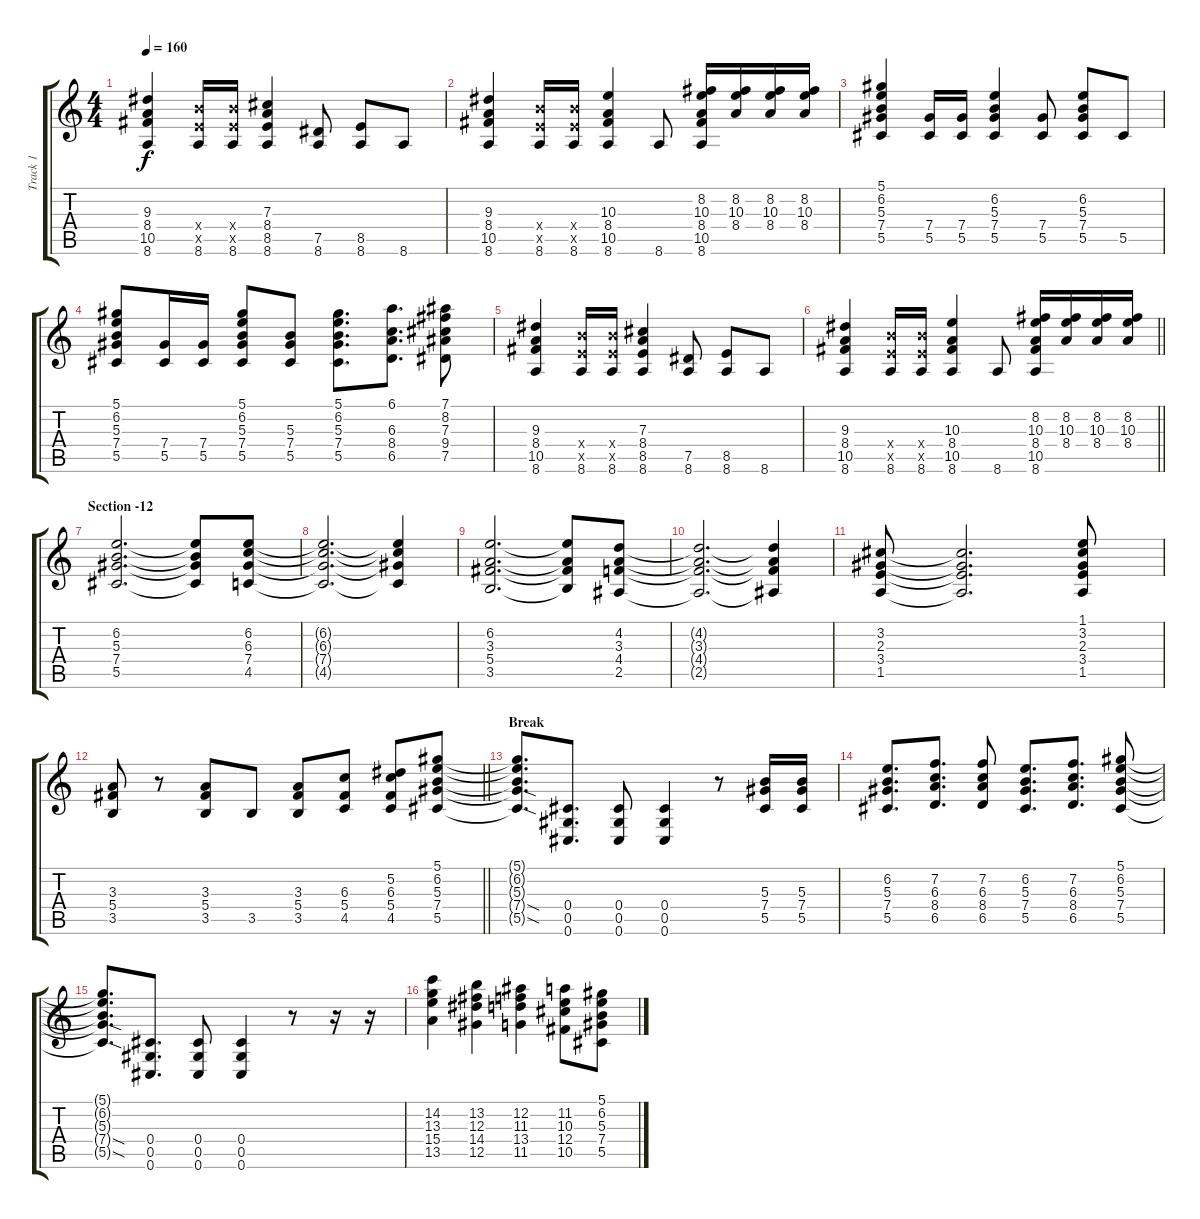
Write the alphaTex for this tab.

\track ("Track 1" "Track 1") {instrument overdrivenguitar}
\staff {score tabs}
\tuning (Eb4 Bb3 Gb3 Db3 Ab2 Db2) {hide}
\ts (4 4)
\tempo 160
\clef g2
\ks c
(9.3 8.4 10.5 8.6).4{dy f} (10.4{x} 8.5{x} 8.6).16 (10.4{x} 8.5{x} 8.6).16 (7.3 8.4 8.5 8.6).4 (7.5 8.6).8 (8.5 8.6).8 8.6.8 |
(9.3 8.4 10.5 8.6).4 (10.4{x} 8.5{x} 8.6).16 (10.4{x} 8.5{x} 8.6).16 (10.3 8.4 10.5 8.6).4 8.6.8 (8.2 10.3 8.4 10.5 8.6).16 (8.2 10.3 8.4).16 (8.2 10.3 8.4).16 (8.2 10.3 8.4).16 |
(5.1 6.2 5.3 7.4 5.5).4 (7.4 5.5).16 (7.4 5.5).16 (6.2 5.3 7.4 5.5).4 (7.4 5.5).8 (6.2 5.3 7.4 5.5).8 5.5.8 |
(5.1 6.2 5.3 7.4 5.5).8 (7.4 5.5).16 (7.4 5.5).16 (5.1 6.2 5.3 7.4 5.5).8 (5.3 7.4 5.5).8 (5.1 6.2 5.3 7.4 5.5).8{d} (6.1 6.3 8.4 6.5).8{d} (7.1 8.2 7.3 9.4 7.5).8 |
(9.3 8.4 10.5 8.6).4 (10.4{x} 8.5{x} 8.6).16 (10.4{x} 8.5{x} 8.6).16 (7.3 8.4 8.5 8.6).4 (7.5 8.6).8 (8.5 8.6).8 8.6.8 |
\barLineRight lightlight
(9.3 8.4 10.5 8.6).4 (10.4{x} 8.5{x} 8.6).16 (10.4{x} 8.5{x} 8.6).16 (10.3 8.4 10.5 8.6).4 8.6.8 (8.2 10.3 8.4 10.5 8.6).16 (8.2 10.3 8.4).16 (8.2 10.3 8.4).16 (8.2 10.3 8.4).16 |
\section ("" "Section -12")
(6.2 5.3 7.4 5.5).2{d instrument overdrivenguitar} (6.2{t} 5.3{t} 7.4{t} 5.5{t}).8 (6.2 6.3 7.4 4.5).8 |
(6.2{t} 6.3{t} 7.4{t} 4.5{t}).2{d} (6.2{t} 6.3{t} 7.4{t} 4.5{t}).4 |
(6.2 3.3 5.4 3.5).2{d} (6.2{t} 3.3{t} 5.4{t} 3.5{t}).8 (4.2 3.3 4.4 2.5).8 |
(4.2{t} 3.3{t} 4.4{t} 2.5{t}).2{d} (4.2{t} 3.3{t} 4.4{t} 2.5{t}).4 |
(3.2 2.3 3.4 1.5).8 (3.2{t} 2.3{t} 3.4{t} 1.5{t}).2{d} (1.1 3.2 2.3 3.4 1.5).8 |
\barLineRight lightlight
(3.3 5.4 3.5).8 r.8 (3.3 5.4 3.5).8 3.5.8 (3.3 5.4 3.5).8 (6.3 5.4 4.5).8 (5.2 6.3 5.4 4.5).8 (5.1 6.2 5.3 7.4 5.5).8 |
\section ("" "Break")
(5.1{t} 6.2{t} 5.3{t} 7.4{sod t} 5.5{sod t}).8{d} (0.4 0.5 0.6).8{d} (0.4 0.5 0.6).8 (0.4 0.5 0.6).4 r.8 (5.3 7.4 5.5).16 (5.3 7.4 5.5).16 |
(6.2 5.3 7.4 5.5).8{d} (7.2 6.3 8.4 6.5).8{d} (7.2 6.3 8.4 6.5).8 (6.2 5.3 7.4 5.5).8{d} (7.2 6.3 8.4 6.5).8{d} (5.1 6.2 5.3 7.4 5.5).8 |
(5.1{t} 6.2{t} 5.3{t} 7.4{sod t} 5.5{sod t}).8{d} (0.4 0.5 0.6).8{d} (0.4 0.5 0.6).8 (0.4 0.5 0.6).4 r.8 r.16 r.16 |
(14.2 13.3 15.4 13.5).4 (13.2 12.3 14.4 12.5).4 (12.2 11.3 13.4 11.5).4 (11.2 10.3 12.4 10.5).8 (5.1 6.2 5.3 7.4 5.5).8
